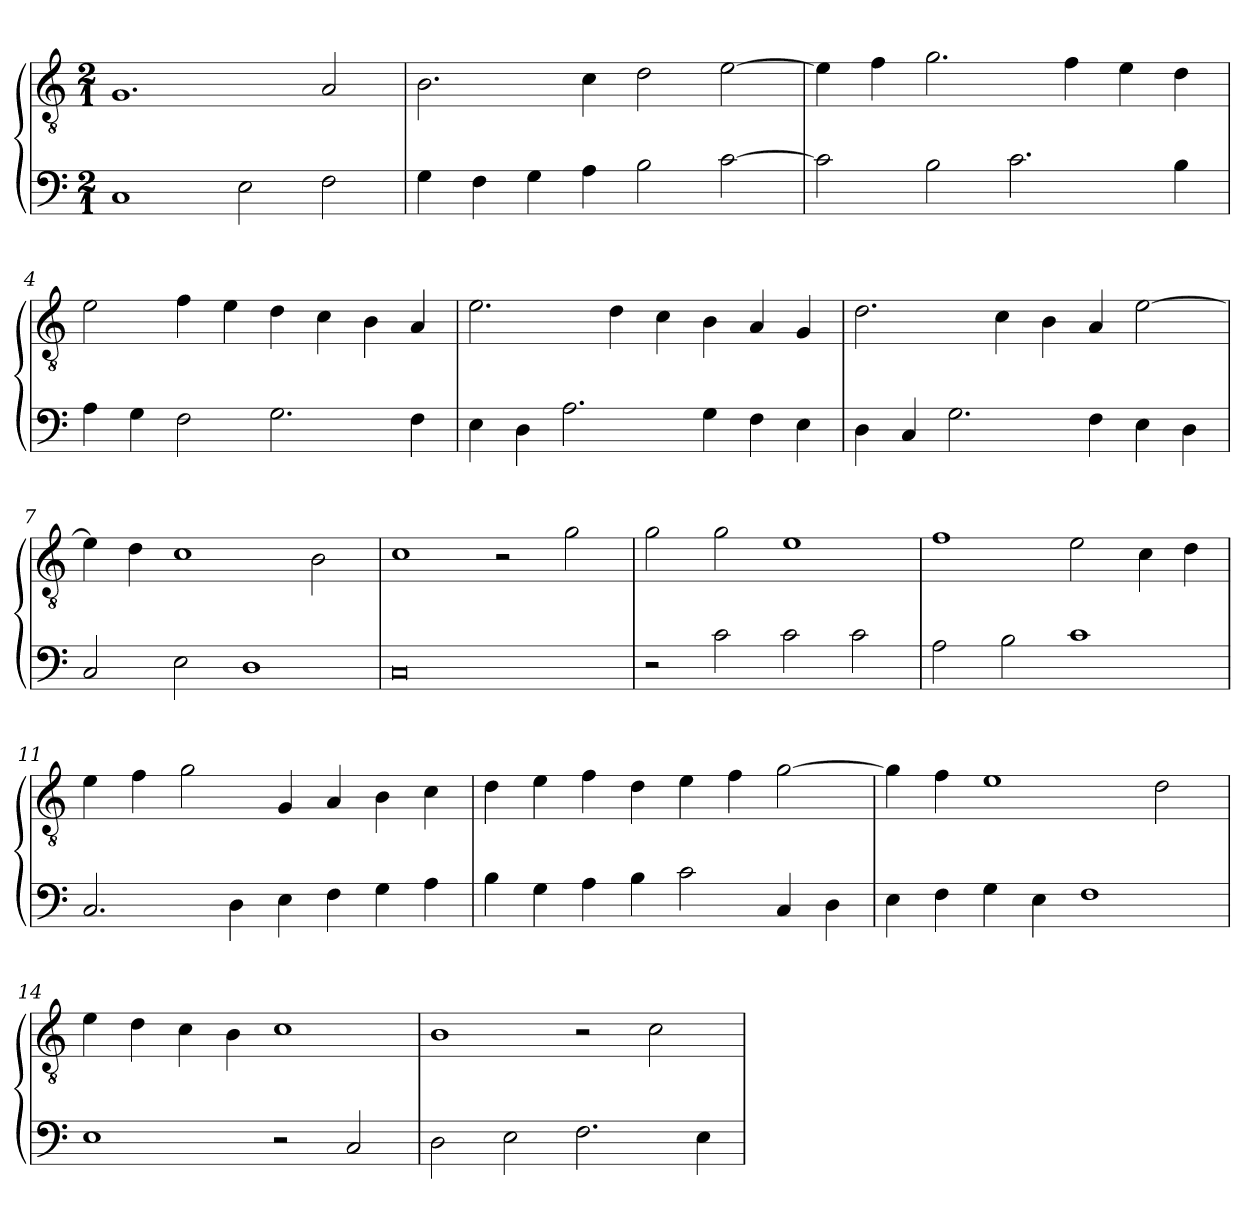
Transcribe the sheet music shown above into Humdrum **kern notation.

**kern	**kern
*part2	*part1
*staff2	*staff1
*clefF4	*clefGv2
*k[]	*k[]
*M2/1	*M2/1
=1	=1
1C	1.G
2E	.
2F	2A
=2	=2
4G	2.B
4F	.
4G	.
4A	4c
2B	2d
[2c	[2e
=3	=3
2c]	4e]
.	4f
2B	2.g
2.c	.
.	4f
.	4e
4B	4d
=4	=4
4A	2e
4G	.
2F	4f
.	4e
2.G	4d
.	4c
.	4B
4F	4A
=5	=5
4E	2.e
4D	.
2.A	.
.	4d
.	4c
4G	4B
4F	4A
4E	4G
=6	=6
4D	2.d
4C	.
2.G	.
.	4c
.	4B
4F	4A
4E	[2e
4D	.
=7	=7
2C	4e]
.	4d
2E	1c
1D	.
.	2B
=8	=8
0C	1c
.	2r
.	2g
=9	=9
2r	2g
2c	2g
2c	1e
2c	.
=10	=10
2A	1f
2B	.
1c	2e
.	4c
.	4d
=11	=11
2.C	4e
.	4f
.	2g
4D	.
4E	4G
4F	4A
4G	4B
4A	4c
=12	=12
4B	4d
4G	4e
4A	4f
4B	4d
2c	4e
.	4f
4C	[2g
4D	.
=13	=13
4E	4g]
4F	4f
4G	1e
4E	.
1F	.
.	2d
=14	=14
1E	4e
.	4d
.	4c
.	4B
2r	1c
2C	.
=15	=15
2D	1B
2E	.
2.F	2r
.	2c
4E	.
=	=
*-	*-
